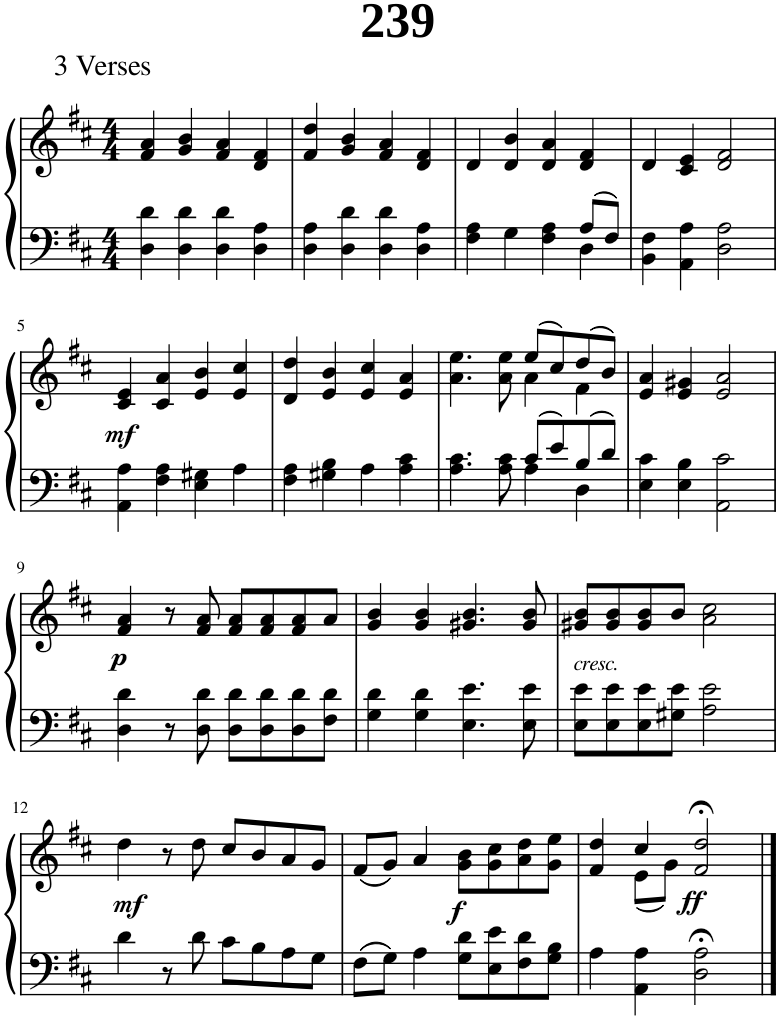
**kern	**kern	**dynam
*part1	*part1	*part1
*staff2	*staff1	*staff1/2
*I"Piano	*	*
*I'Pno.	*	*
*clefF4	*clefG2	*
*k[f#c#]	*k[f#c#]	*
*M4/4	*M4/4	*
=1	=1	=1
4D\ 4d\	4f#/ 4a/	.
4D\ 4d\	4g/ 4b/	.
4D\ 4d\	4f#/ 4a/	.
4D\ 4A\	4d/ 4f#/	.
=2	=2	=2
4D\ 4A\	4f#/ 4dd/	.
4D\ 4d\	4g/ 4b/	.
4D\ 4d\	4f#/ 4a/	.
4D\ 4A\	4d/ 4f#/	.
=3	=3	=3
*^	*	*
2.ryy	4F#\ 4A\	4d/	.
.	4G\	4d/ 4b/	.
.	4F#\ 4A\	4d/ 4a/	.
8A/L	4D\	4d/ 4f#/	.
8F#/J	.	.	.
*v	*v	*	*
=4	=4	=4
4BB\ 4F#\	4d/	.
4AA\ 4A\	4c#/ 4e/	.
2D\ 2A\	2d/ 2f#/	.
!!LO:LB:g=z
=5	=5	=5
!	!	!LO:DY:b
4AA\ 4A\	4c#/ 4e/	mf
4F#\ 4A\	4c#/ 4a/	.
4E\ 4G#X\	4e/ 4b/	.
4A\	4e/ 4cc#/	.
=6	=6	=6
4F#\ 4A\	4d/ 4dd/	.
4G#X\ 4B\	4e/ 4b/	.
4A\	4e/ 4cc#/	.
4A\ 4c#\	4e/ 4a/	.
=7	=7	=7
*^	*^	*
4.A\ 4.c#\	2ryy	4.a\ 4.ee\	2ryy	.
8A\ 8c#\	.	8a\ 8ee\	.	.
8c#/L	4A\	(8ee/L	4a\	.
8e/	.	8cc#/)	.	.
8B/	4D\	(8dd/	4f#\	.
8d/J	.	8b/J)	.	.
*v	*v	*	*	*
*	*v	*v	*
=8	=8	=8
4E\ 4c#\	4e/ 4a/	.
4E\ 4B\	4e/ 4g#X/	.
2AA\ 2c#\	2e/ 2a/	.
!!LO:LB:g=z
=9	=9	=9
!	!	!LO:DY:b
4D\ 4d\	4f#/ 4a/	p
8r	8r	.
8D\ 8d\	8f#/ 8a/	.
8D\ 8d\L	8f#/ 8a/L	.
8D\ 8d\	8f#/ 8a/	.
8D\ 8d\	8f#/ 8a/	.
8F#\ 8d\J	8a/J	.
=10	=10	=10
4G\ 4d\	4g/ 4b/	.
4G\ 4d\	4g/ 4b/	.
4.E\ 4.e\	4.g#X/ 4.b/	.
8E\ 8e\	8g#/ 8b/	.
=11	=11	=11
!	!LO:TX:b:i:t=cresc.	!
8E\ 8e\L	8g#X/ 8b/L	.
8E\ 8e\	8g#/ 8b/	.
8E\ 8e\	8g#/ 8b/	.
8G#X\ 8e\J	8b/J	.
2A\ 2e\	2a\ 2cc#\	.
!!LO:LB:g=z
=12	=12	=12
!	!	!LO:DY:b
4d\	4dd\	mf
8r	8r	.
8d\	8dd\	.
8c#\L	8cc#/L	.
8B\	8b/	.
8A\	8a/	.
8G\J	8g/J	.
=13	=13	=13
8F#\L	(8f#/L	.
8G\J	8g/J)	.
4A\	4a/	.
!	!	!LO:DY:b
8G\ 8d\L	8g\ 8b\L	f
8E\ 8e\	8g\ 8cc#\	.
8F#\ 8d\	8a\ 8dd\	.
8G\ 8B\J	8g\ 8ee\J	.
=14	=14	=14
*	*^	*
4A\	4f#/ 4dd/	4ryy	.
4AA\ 4A\	4cc#/	(8e\L	.
.	.	8g\J)	.
!	!	!	!LO:DY:b
2D\;< 2A\;<	2f#/;< 2dd/;<	2ryy	ff
*	*v	*v	*
==	==	==
*-	*-	*-
